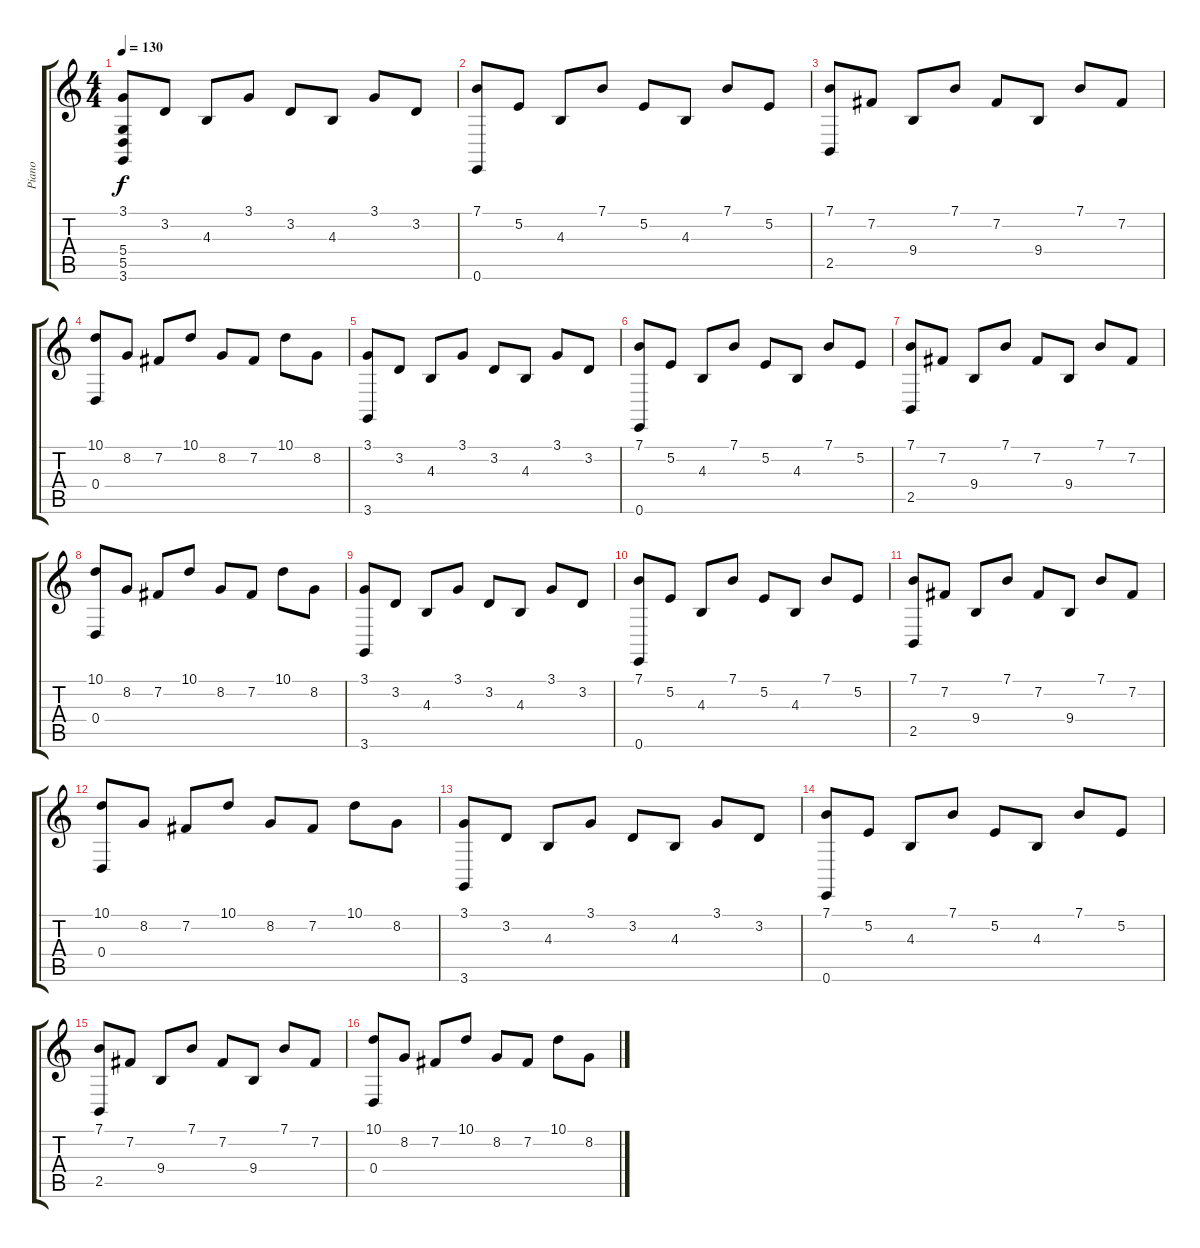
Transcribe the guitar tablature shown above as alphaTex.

\track ("Piano" "Piano") {instrument brightacousticpiano}
\staff {score tabs}
\tuning (E4 B3 G3 D3 A2 E2) {hide}
\ts (4 4)
\tempo 130
\clef g2
\ks c
(3.1 5.4 5.5 3.6).8{dy f} 3.2.8 4.3.8 3.1.8 3.2.8 4.3.8 3.1.8 3.2.8 |
(7.1 0.6).8 5.2.8 4.3.8 7.1.8 5.2.8 4.3.8 7.1.8 5.2.8 |
(7.1 2.5).8 7.2.8 9.4.8 7.1.8 7.2.8 9.4.8 7.1.8 7.2.8 |
(10.1 0.4).8 8.2.8 7.2.8 10.1.8 8.2.8 7.2.8 10.1.8 8.2.8 |
(3.1 3.6).8 3.2.8 4.3.8 3.1.8 3.2.8 4.3.8 3.1.8 3.2.8 |
(7.1 0.6).8 5.2.8 4.3.8 7.1.8 5.2.8 4.3.8 7.1.8 5.2.8 |
(7.1 2.5).8 7.2.8 9.4.8 7.1.8 7.2.8 9.4.8 7.1.8 7.2.8 |
(10.1 0.4).8 8.2.8 7.2.8 10.1.8 8.2.8 7.2.8 10.1.8 8.2.8 |
(3.1 3.6).8 3.2.8 4.3.8 3.1.8 3.2.8 4.3.8 3.1.8 3.2.8 |
(7.1 0.6).8 5.2.8 4.3.8 7.1.8 5.2.8 4.3.8 7.1.8 5.2.8 |
(7.1 2.5).8 7.2.8 9.4.8 7.1.8 7.2.8 9.4.8 7.1.8 7.2.8 |
(10.1 0.4).8 8.2.8 7.2.8 10.1.8 8.2.8 7.2.8 10.1.8 8.2.8 |
(3.1 3.6).8 3.2.8 4.3.8 3.1.8 3.2.8 4.3.8 3.1.8 3.2.8 |
(7.1 0.6).8 5.2.8 4.3.8 7.1.8 5.2.8 4.3.8 7.1.8 5.2.8 |
(7.1 2.5).8 7.2.8 9.4.8 7.1.8 7.2.8 9.4.8 7.1.8 7.2.8 |
(10.1 0.4).8 8.2.8 7.2.8 10.1.8 8.2.8 7.2.8 10.1.8 8.2.8
